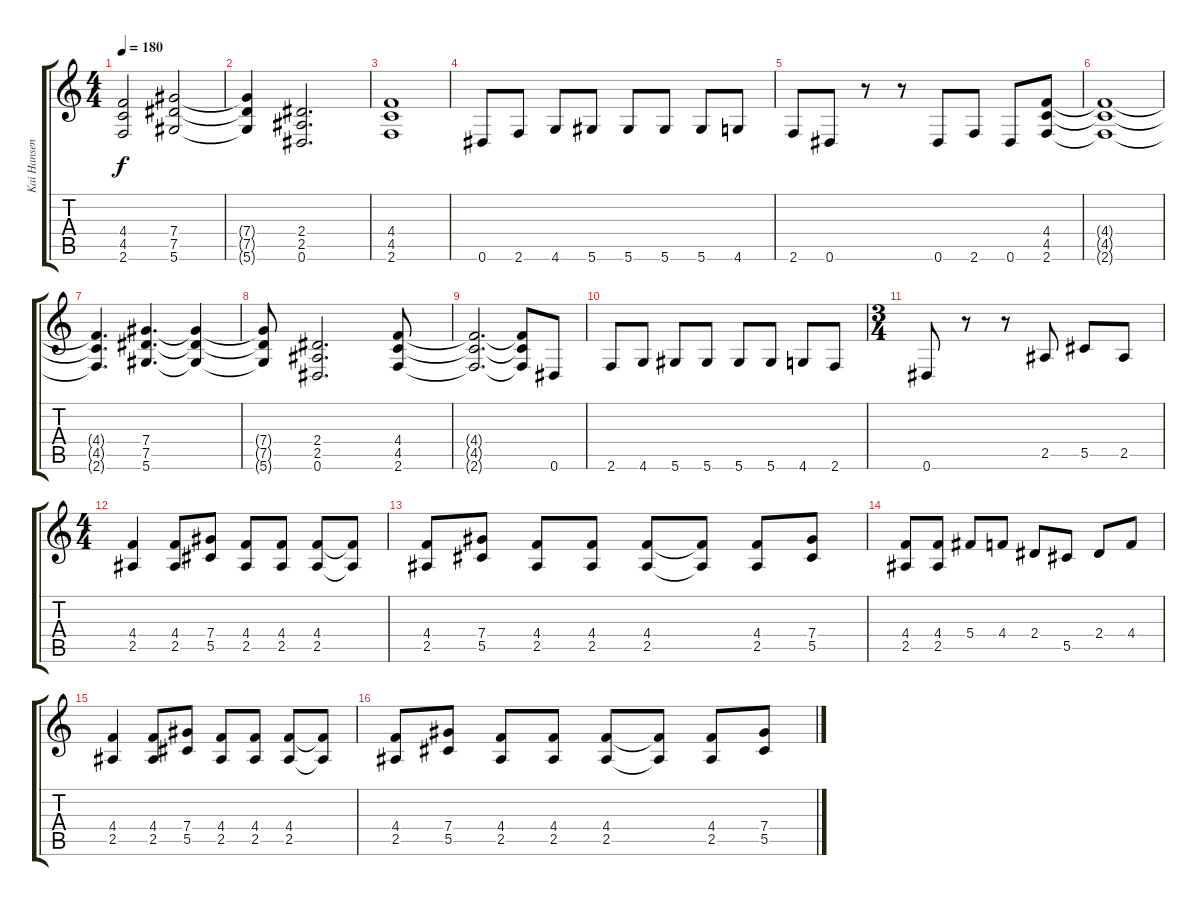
\track ("Kai Hansen" "Kai Hansen") {instrument electricguitarclean}
\staff {score tabs}
\tuning (Eb4 Bb3 Gb3 Db3 Ab2 Eb2) {hide}
\ts (4 4)
\tempo 180
\clef g2
\ks c
(4.4{t} 4.5{t} 2.6{t}).2{dy f} (7.4 7.5 5.6).2 |
(7.4{t} 7.5{t} 5.6{t}).4 (2.4 2.5 0.6).2{d} |
(4.4 4.5 2.6).1 |
0.6.8 2.6.8 4.6.8 5.6.8 5.6.8 5.6.8 5.6.8 4.6.8 |
2.6.8 0.6.8 r.8 r.8 0.6.8 2.6.8 0.6.8 (4.4 4.5 2.6).8 |
(4.4{t} 4.5{t} 2.6{t}).1 |
(4.4{t} 4.5{t} 2.6{t}).4{d} (7.4 7.5 5.6).4{d} (7.4{t} 7.5{t} 5.6{t}).4 |
(7.4{t} 7.5{t} 5.6{t}).8 (2.4 2.5 0.6).2{d} (4.4 4.5 2.6).8 |
(4.4{t} 4.5{t} 2.6{t}).2{d} (4.4{t} 4.5{t} 2.6{t}).8 0.6.8 |
2.6.8 4.6.8 5.6.8 5.6.8 5.6.8 5.6.8 4.6.8 2.6.8 |
\ts (3 4)
0.6.8 r.8 r.8 2.5.8 5.5.8 2.5.8 |
\ts (4 4)
(4.4 2.5).4 (4.4 2.5).8 (7.4 5.5).8 (4.4 2.5).8 (4.4 2.5).8 (4.4 2.5).8 (4.4{t} 2.5{t}).8 |
(4.4 2.5).8 (7.4 5.5).8 (4.4 2.5).8 (4.4 2.5).8 (4.4 2.5).8 (4.4{t} 2.5{t}).8 (4.4 2.5).8 (7.4 5.5).8 |
(4.4 2.5).8 (4.4 2.5).8 5.4.8 4.4.8 2.4.8 5.5.8 2.4.8 4.4.8 |
(4.4 2.5).4 (4.4 2.5).8 (7.4 5.5).8 (4.4 2.5).8 (4.4 2.5).8 (4.4 2.5).8 (4.4{t} 2.5{t}).8 |
(4.4 2.5).8 (7.4 5.5).8 (4.4 2.5).8 (4.4 2.5).8 (4.4 2.5).8 (4.4{t} 2.5{t}).8 (4.4 2.5).8 (7.4 5.5).8
